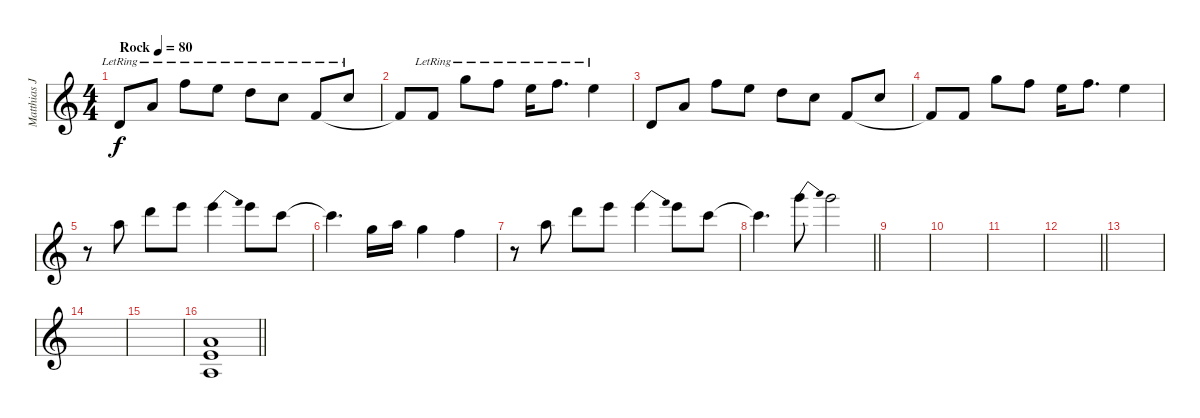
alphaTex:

\track ("Matthias Jabs" "Matthias J") {instrument overdrivenguitar}
\staff {score}
\tuning (E4 B3 G3 D3 A2 E2) {hide}
\ts (4 4)
\tempo (80 "Rock")
\clef g2
\ks c
0.4{lr}.8{dy f balance 2 instrument overdrivenguitar} 2.3{lr}.8 1.1{lr}.8 0.1{lr}.8 3.2{lr}.8 1.2{lr}.8 3.4{lr}.8 1.2{lr}.8 |
3.4{t}.8 3.4{lr}.8 3.1{lr}.8 1.1{lr}.8 0.1{lr}.16 1.1{lr}.8{d} 0.1{lr}.4 |
0.4.8{balance 8} 2.3.8 1.1.8 0.1.8 3.2.8 1.2.8 3.4.8 1.2.8 |
3.4{t}.8 3.4.8 3.1.8 1.1.8 0.1.16 1.1.8{d} 0.1.4 |
r.8 14.3.8 15.2.8 12.1.8 12.1{be (bend 0 0 60 2)}.4 12.1.8 13.2.8 |
13.2{t}.4{d} 12.3.16 14.3.16 12.3.4 15.4.4 |
r.8 14.3.8 15.2.8 12.1.8 12.1{be (bend 0 0 60 2)}.4 12.1.8 13.2.8 |
\barLineRight lightlight
13.2{t}.4{d} 15.1{be (bend 0 0 60 4)}.8 15.1.2 |
|
|
|
\barLineRight lightlight
|
|
|
|
\barLineRight lightlight
(7.4 7.5 5.6).1
